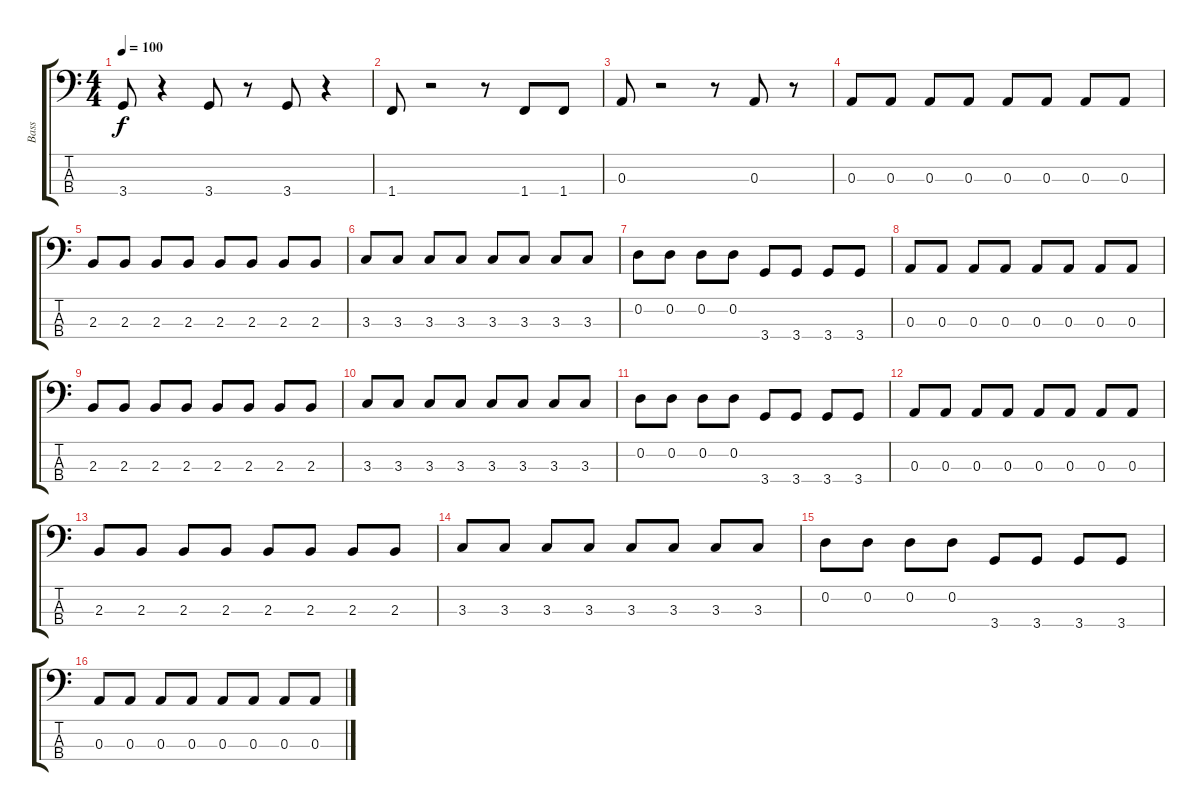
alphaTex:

\track ("Bass" "Bass") {instrument electricbasspick}
\staff {score tabs}
\tuning (G2 D2 A1 E1) {hide}
\ts (4 4)
\tempo 100
\clef f4
\ks c
3.4.8{dy f} r.4 3.4.8 r.8 3.4.8 r.4 |
1.4.8 r.2 r.8 1.4.8 1.4.8 |
0.3.8 r.2 r.8 0.3.8 r.8 |
0.3.8 0.3.8 0.3.8 0.3.8 0.3.8 0.3.8 0.3.8 0.3.8 |
2.3.8 2.3.8 2.3.8 2.3.8 2.3.8 2.3.8 2.3.8 2.3.8 |
3.3.8 3.3.8 3.3.8 3.3.8 3.3.8 3.3.8 3.3.8 3.3.8 |
0.2.8 0.2.8 0.2.8 0.2.8 3.4.8 3.4.8 3.4.8 3.4.8 |
0.3.8 0.3.8 0.3.8 0.3.8 0.3.8 0.3.8 0.3.8 0.3.8 |
2.3.8 2.3.8 2.3.8 2.3.8 2.3.8 2.3.8 2.3.8 2.3.8 |
3.3.8 3.3.8 3.3.8 3.3.8 3.3.8 3.3.8 3.3.8 3.3.8 |
0.2.8 0.2.8 0.2.8 0.2.8 3.4.8 3.4.8 3.4.8 3.4.8 |
0.3.8 0.3.8 0.3.8 0.3.8 0.3.8 0.3.8 0.3.8 0.3.8 |
2.3.8 2.3.8 2.3.8 2.3.8 2.3.8 2.3.8 2.3.8 2.3.8 |
3.3.8 3.3.8 3.3.8 3.3.8 3.3.8 3.3.8 3.3.8 3.3.8 |
0.2.8 0.2.8 0.2.8 0.2.8 3.4.8 3.4.8 3.4.8 3.4.8 |
0.3.8 0.3.8 0.3.8 0.3.8 0.3.8 0.3.8 0.3.8 0.3.8
